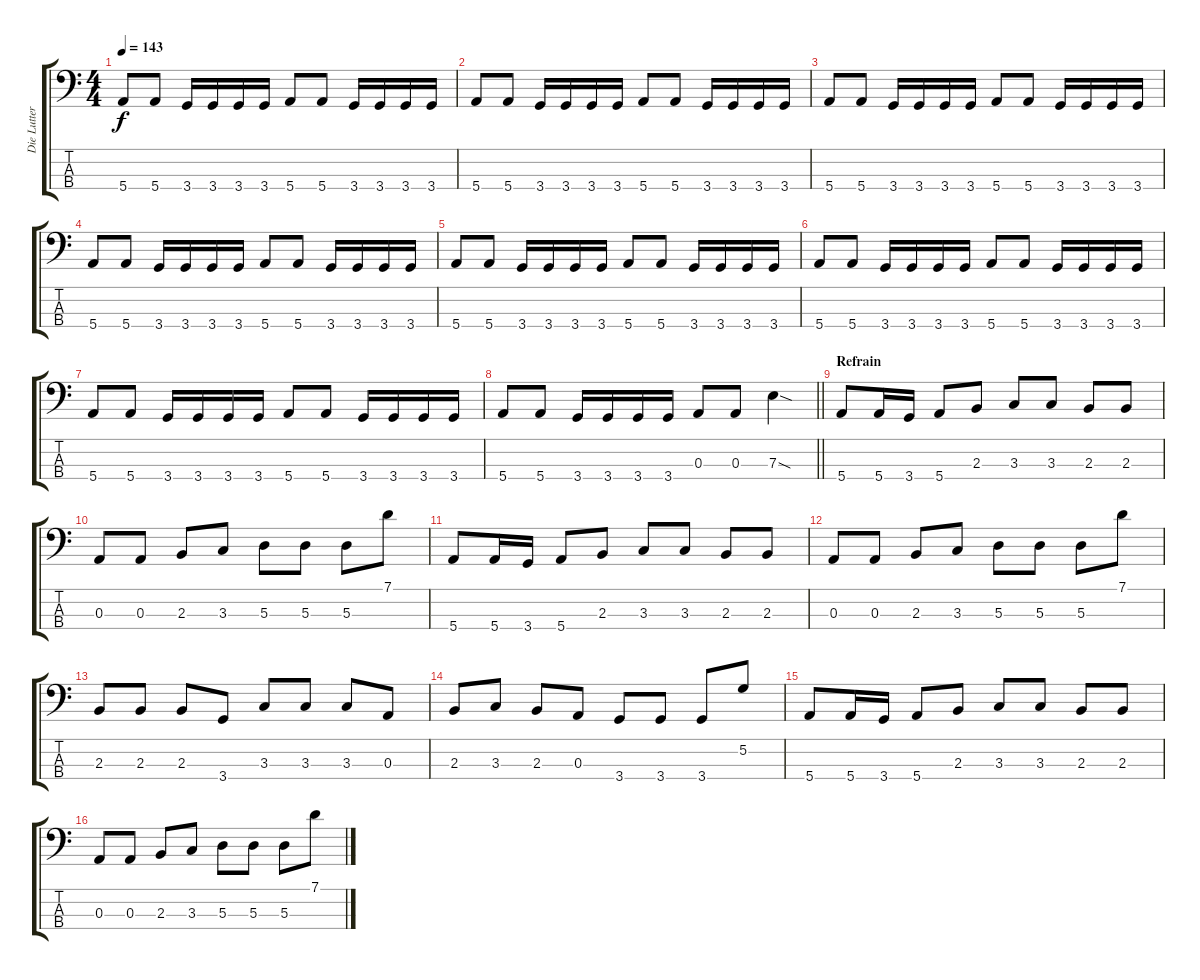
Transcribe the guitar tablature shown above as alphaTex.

\track ("Die Lutter" "Die Lutter") {instrument electricbasspick}
\staff {score tabs}
\tuning (G2 D2 A1 E1) {hide}
\ts (4 4)
\tempo 143
\clef f4
\ks c
5.4.8{dy f} 5.4.8 3.4.16 3.4.16 3.4.16 3.4.16 5.4.8 5.4.8 3.4.16 3.4.16 3.4.16 3.4.16 |
5.4.8 5.4.8 3.4.16 3.4.16 3.4.16 3.4.16 5.4.8 5.4.8 3.4.16 3.4.16 3.4.16 3.4.16 |
5.4.8 5.4.8 3.4.16 3.4.16 3.4.16 3.4.16 5.4.8 5.4.8 3.4.16 3.4.16 3.4.16 3.4.16 |
5.4.8 5.4.8 3.4.16 3.4.16 3.4.16 3.4.16 5.4.8 5.4.8 3.4.16 3.4.16 3.4.16 3.4.16 |
5.4.8 5.4.8 3.4.16 3.4.16 3.4.16 3.4.16 5.4.8 5.4.8 3.4.16 3.4.16 3.4.16 3.4.16 |
5.4.8 5.4.8 3.4.16 3.4.16 3.4.16 3.4.16 5.4.8 5.4.8 3.4.16 3.4.16 3.4.16 3.4.16 |
5.4.8 5.4.8 3.4.16 3.4.16 3.4.16 3.4.16 5.4.8 5.4.8 3.4.16 3.4.16 3.4.16 3.4.16 |
\barLineRight lightlight
5.4.8 5.4.8 3.4.16 3.4.16 3.4.16 3.4.16 0.3.8 0.3.8 7.3{sod}.4 |
\section ("" "Refrain")
5.4.8 5.4.16 3.4.16 5.4.8 2.3.8 3.3.8 3.3.8 2.3.8 2.3.8 |
0.3.8 0.3.8 2.3.8 3.3.8 5.3.8 5.3.8 5.3.8 7.1.8 |
5.4.8 5.4.16 3.4.16 5.4.8 2.3.8 3.3.8 3.3.8 2.3.8 2.3.8 |
0.3.8 0.3.8 2.3.8 3.3.8 5.3.8 5.3.8 5.3.8 7.1.8 |
2.3.8 2.3.8 2.3.8 3.4.8 3.3.8 3.3.8 3.3.8 0.3.8 |
2.3.8 3.3.8 2.3.8 0.3.8 3.4.8 3.4.8 3.4.8 5.2.8 |
5.4.8 5.4.16 3.4.16 5.4.8 2.3.8 3.3.8 3.3.8 2.3.8 2.3.8 |
0.3.8 0.3.8 2.3.8 3.3.8 5.3.8 5.3.8 5.3.8 7.1.8
